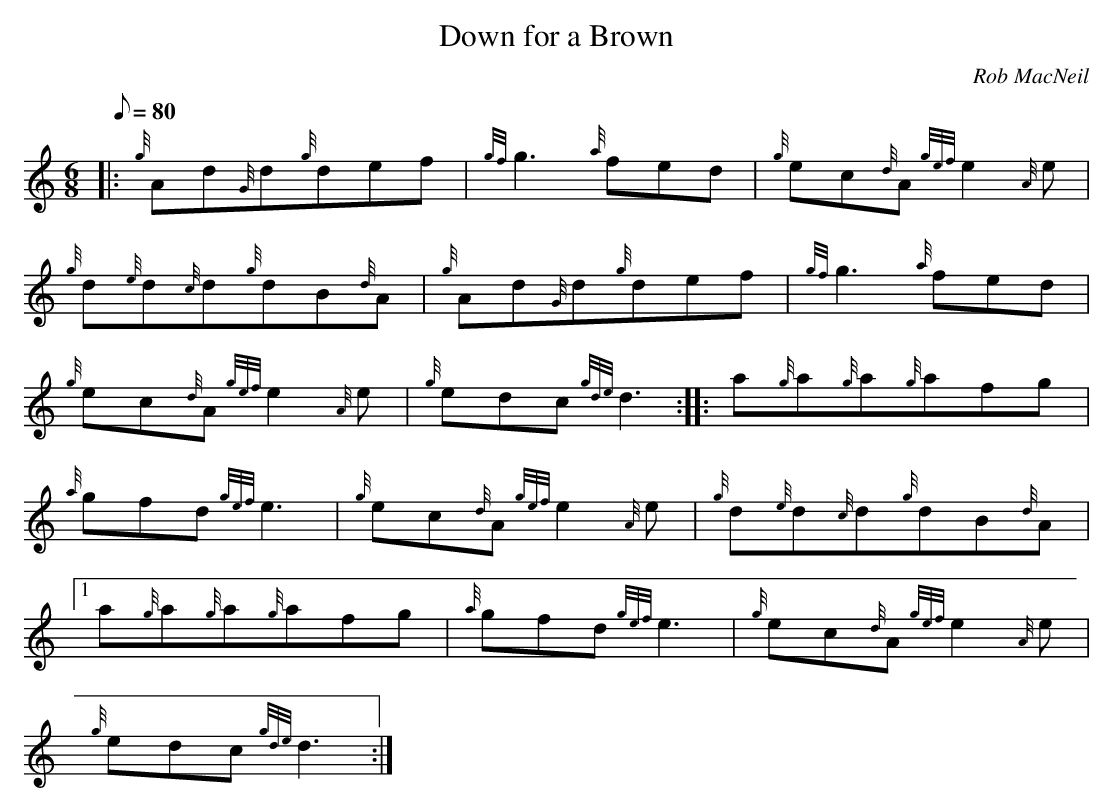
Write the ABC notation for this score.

X:1
T:Down for a Brown
M:6/8
L:1/8
Q:80
C:Rob MacNeil
K:HP
|: {g}Ad{G}d{g}def | \
{gf}g3{a}fed | \
{g}ec{d}A{gef}e2{A}e |
{g}d{e}d{c}d{g}dB{d}A | \
{g}Ad{G}d{g}def | \
{gf}g3{a}fed |
{g}ec{d}A{gef}e2{A}e | \
{g}edc{gde}d3 :: \
a{g}a{g}a{g}afg |
{a}gfd{gef}e3 | \
{g}ec{d}A{gef}e2{A}e | \
{g}d{e}d{c}d{g}dB{d}A|1
a{g}a{g}a{g}afg | \
{a}gfd{gef}e3 | \
{g}ec{d}A{gef}e2{A}e |
{g}edc{gde}d3 :|
